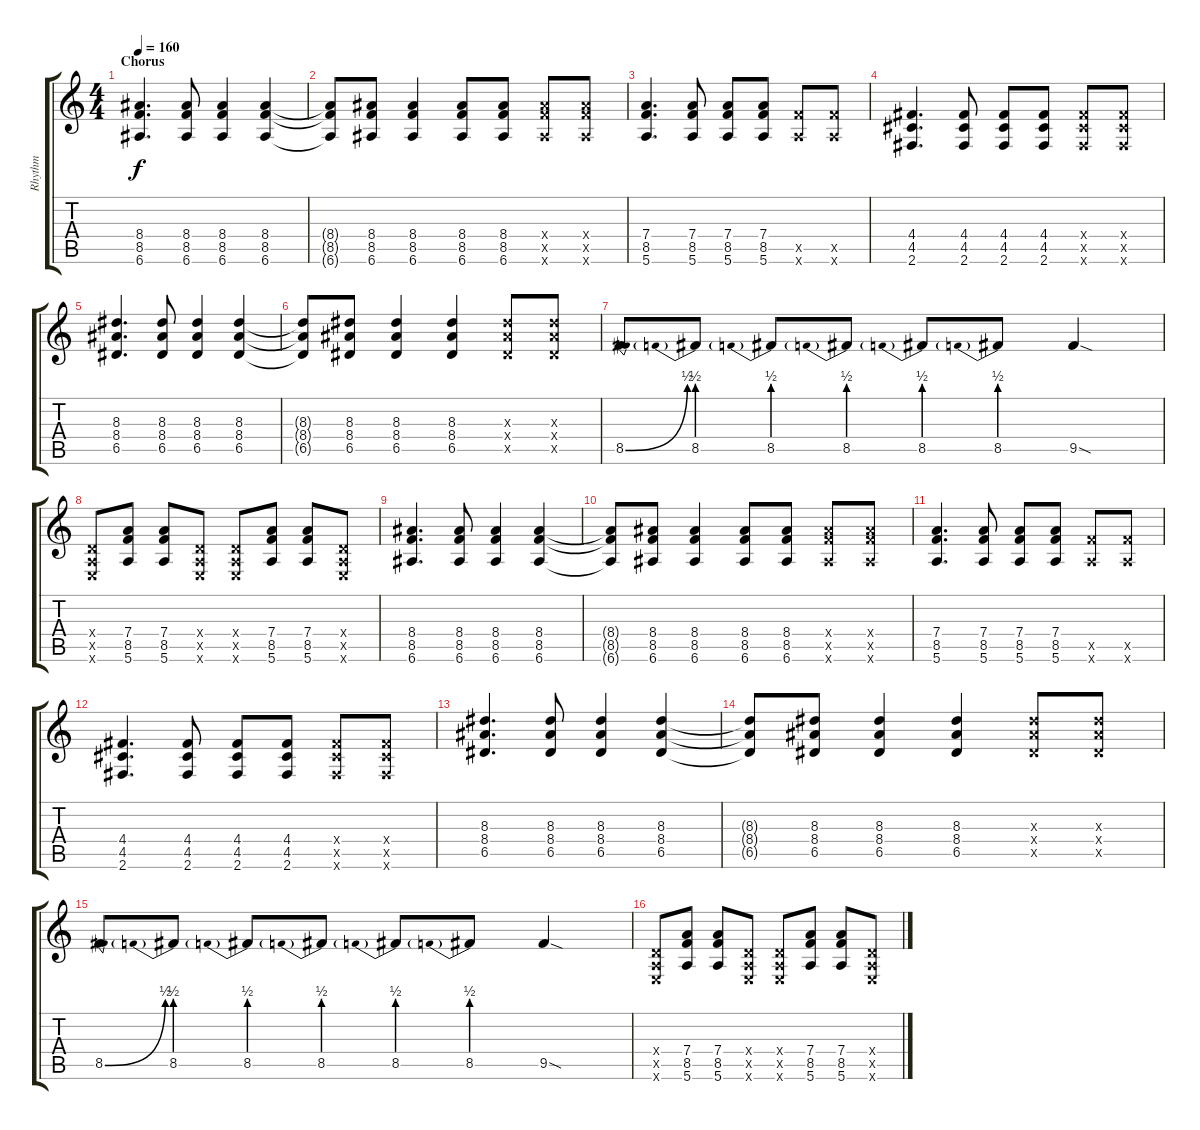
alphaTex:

\track ("Rhythm" "Rhythm") {instrument overdrivenguitar}
\staff {score tabs}
\tuning (E4 B3 G3 D3 A2 E2) {hide}
\ts (4 4)
\section ("" "Chorus")
\tempo 160
\clef g2
\ks c
(8.4 8.5 6.6).4{d dy f} (8.4 8.5 6.6).8 (8.4 8.5 6.6).4 (8.4 8.5 6.6).4 |
(8.4{t} 8.5{t} 6.6{t}).8 (8.4 8.5 6.6).8 (8.4 8.5 6.6).4 (8.4 8.5 6.6).8 (8.4 8.5 6.6).8 (8.4{x} 8.5{x} 6.6{x}).8 (8.4{x} 8.5{x} 6.6{x}).8 |
(7.4 8.5 5.6).4{d} (7.4 8.5 5.6).8 (7.4 8.5 5.6).8 (7.4 8.5 5.6).8 (8.5{x} 5.6{x}).8 (8.5{x} 5.6{x}).8 |
(4.4 4.5 2.6).4{d} (4.4 4.5 2.6).8 (4.4 4.5 2.6).8 (4.4 4.5 2.6).8 (4.4{x} 4.5{x} 2.6{x}).8 (4.4{x} 4.5{x} 2.6{x}).8 |
(8.3 8.4 6.5).4{d} (8.3 8.4 6.5).8 (8.3 8.4 6.5).4 (8.3 8.4 6.5).4 |
(8.3{t} 8.4{t} 6.5{t}).8 (8.3 8.4 6.5).8 (8.3 8.4 6.5).4 (8.3 8.4 6.5).4 (8.3{x} 8.4{x} 6.5{x}).8 (8.3{x} 8.4{x} 6.5{x}).8 |
8.5{be (bend 0 0 60 2)}.8 8.5{be (prebend 0 2 60 2)}.8 8.5{be (prebend 0 2 60 2)}.8 8.5{be (prebend 0 2 60 2)}.8 8.5{be (prebend 0 2 60 2)}.8 8.5{be (prebend 0 2 60 2)}.8 9.5{sod}.4 |
(0.4{x} 0.5{x} 0.6{x}).8 (7.4 8.5 5.6).8 (7.4 8.5 5.6).8 (0.4{x} 0.5{x} 0.6{x}).8 (0.4{x} 0.5{x} 0.6{x}).8 (7.4 8.5 5.6).8 (7.4 8.5 5.6).8 (0.4{x} 0.5{x} 0.6{x}).8 |
(8.4 8.5 6.6).4{d} (8.4 8.5 6.6).8 (8.4 8.5 6.6).4 (8.4 8.5 6.6).4 |
(8.4{t} 8.5{t} 6.6{t}).8 (8.4 8.5 6.6).8 (8.4 8.5 6.6).4 (8.4 8.5 6.6).8 (8.4 8.5 6.6).8 (8.4{x} 8.5{x} 6.6{x}).8 (8.4{x} 8.5{x} 6.6{x}).8 |
(7.4 8.5 5.6).4{d} (7.4 8.5 5.6).8 (7.4 8.5 5.6).8 (7.4 8.5 5.6).8 (8.5{x} 5.6{x}).8 (8.5{x} 5.6{x}).8 |
(4.4 4.5 2.6).4{d} (4.4 4.5 2.6).8 (4.4 4.5 2.6).8 (4.4 4.5 2.6).8 (4.4{x} 4.5{x} 2.6{x}).8 (4.4{x} 4.5{x} 2.6{x}).8 |
(8.3 8.4 6.5).4{d} (8.3 8.4 6.5).8 (8.3 8.4 6.5).4 (8.3 8.4 6.5).4 |
(8.3{t} 8.4{t} 6.5{t}).8 (8.3 8.4 6.5).8 (8.3 8.4 6.5).4 (8.3 8.4 6.5).4 (8.3{x} 8.4{x} 6.5{x}).8 (8.3{x} 8.4{x} 6.5{x}).8 |
8.5{be (bend 0 0 60 2)}.8 8.5{be (prebend 0 2 60 2)}.8 8.5{be (prebend 0 2 60 2)}.8 8.5{be (prebend 0 2 60 2)}.8 8.5{be (prebend 0 2 60 2)}.8 8.5{be (prebend 0 2 60 2)}.8 9.5{sod}.4 |
(0.4{x} 0.5{x} 0.6{x}).8 (7.4 8.5 5.6).8 (7.4 8.5 5.6).8 (0.4{x} 0.5{x} 0.6{x}).8 (0.4{x} 0.5{x} 0.6{x}).8 (7.4 8.5 5.6).8 (7.4 8.5 5.6).8 (0.4{x} 0.5{x} 0.6{x}).8
